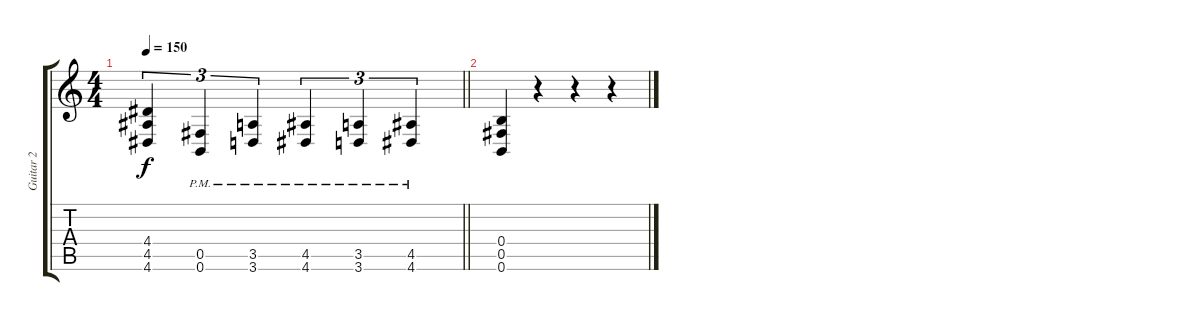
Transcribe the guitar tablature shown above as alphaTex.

\track ("Guitar 2" "Guitar 2") {instrument overdrivenguitar}
\staff {score tabs}
\tuning (Db4 Ab3 E3 B2 Gb2 B1) {hide}
\ts (4 4)
\tempo 150
\clef g2
\barLineRight lightlight
\ks c
(4.4 4.5 4.6).4{tu (3 2) dy f} (0.5{pm} 0.6{pm}).4{tu (3 2)} (3.5{pm} 3.6{pm}).4{tu (3 2)} (4.5{pm} 4.6{pm}).4{tu (3 2)} (3.5{pm} 3.6{pm}).4{tu (3 2)} (4.5{pm} 4.6{pm}).4{tu (3 2)} |
(0.4 0.5 0.6).4 r.4 r.4 r.4
